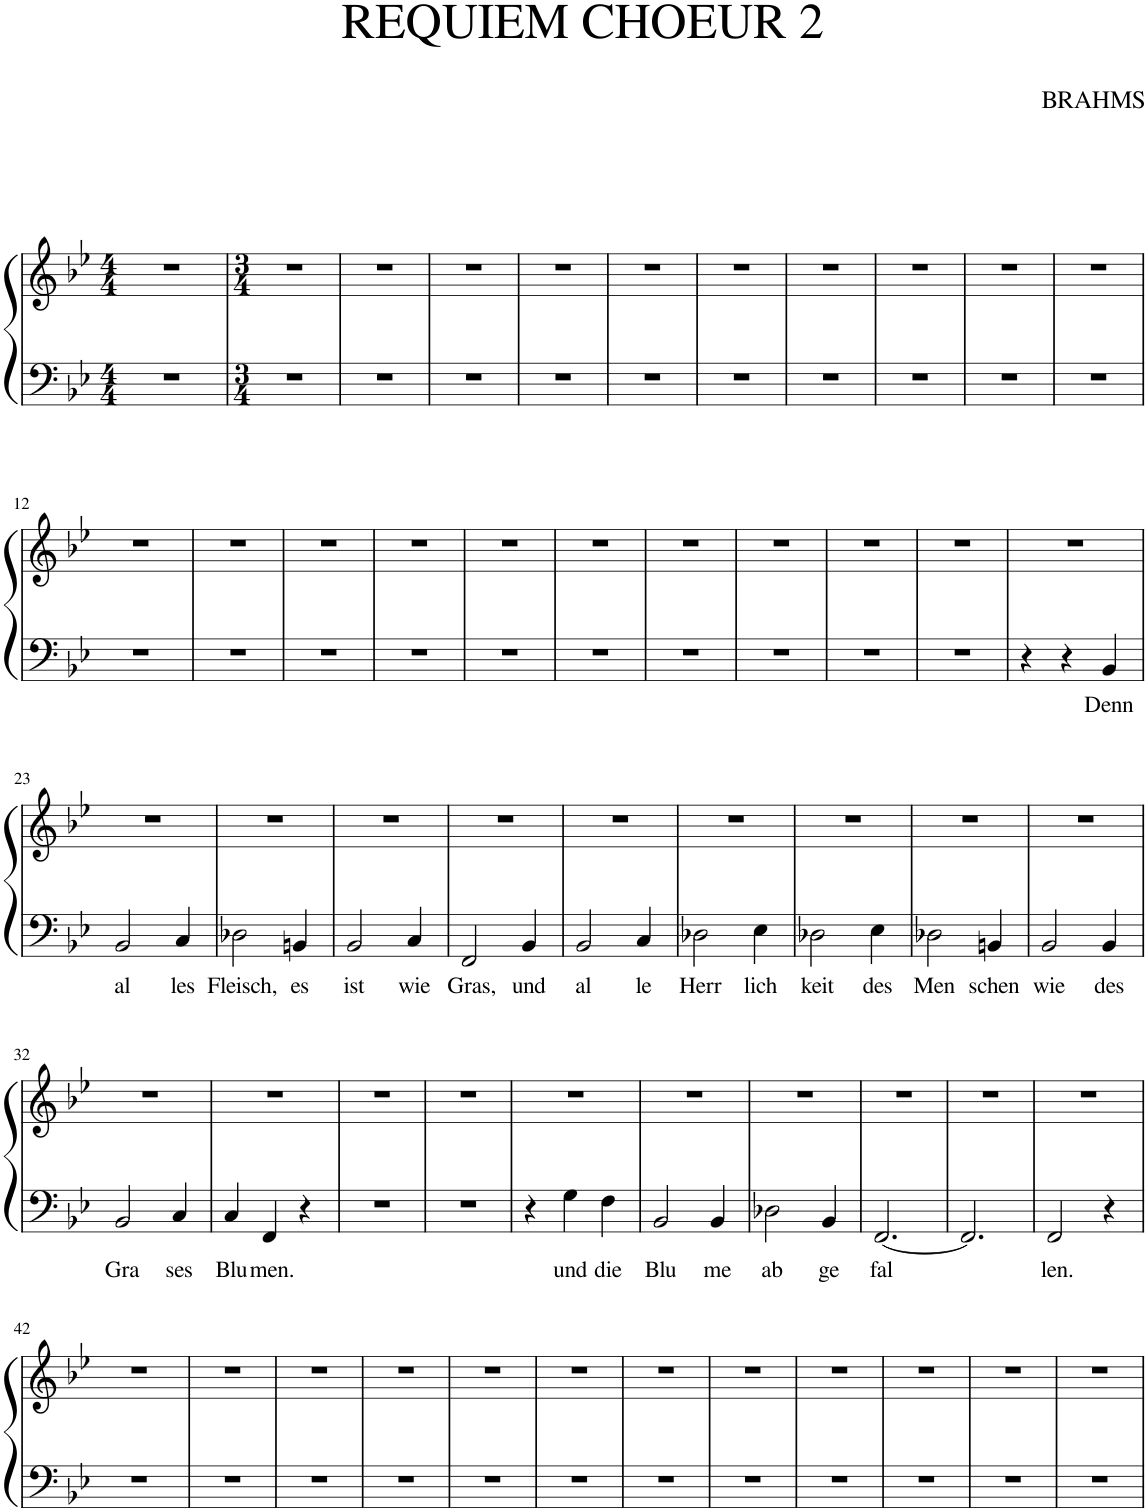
**kern	**text	**kern
*part1	*part1	*part1
*staff2	*staff2	*staff1
*I"Piano	*	*
*I'Pno.	*	*
*clefF4	*	*clefG2
*k[b-e-]	*	*k[b-e-]
*M4/4	*	*M4/4
=1	=1	=1
1r	.	1r
=2	=2	=2
*M3/4	*	*M3/4
2.r	.	2.r
=3	=3	=3
2.r	.	2.r
=4	=4	=4
2.r	.	2.r
=5	=5	=5
2.r	.	2.r
=6	=6	=6
2.r	.	2.r
=7	=7	=7
2.r	.	2.r
=8	=8	=8
2.r	.	2.r
=9	=9	=9
2.r	.	2.r
=10	=10	=10
2.r	.	2.r
=11	=11	=11
2.r	.	2.r
!!LO:LB:g=z
=12	=12	=12
2.r	.	2.r
=13	=13	=13
2.r	.	2.r
=14	=14	=14
2.r	.	2.r
=15	=15	=15
2.r	.	2.r
=16	=16	=16
2.r	.	2.r
=17	=17	=17
2.r	.	2.r
=18	=18	=18
2.r	.	2.r
=19	=19	=19
2.r	.	2.r
=20	=20	=20
2.r	.	2.r
=21	=21	=21
2.r	.	2.r
=22	=22	=22
4r	.	2.r
4r	.	.
!	!LO:LY:b	!
4BB-/	Denn	.
!!LO:LB:g=z
=23	=23	=23
!	!LO:LY:b	!
2BB-/	al	2.r
!	!LO:LY:b	!
4C/	les	.
=24	=24	=24
!	!LO:LY:b	!
2D-X\	Fleisch,	2.r
!	!LO:LY:b	!
4BBn/	es	.
=25	=25	=25
!	!LO:LY:b	!
2BB-/	ist	2.r
!	!LO:LY:b	!
4C/	wie	.
=26	=26	=26
!	!LO:LY:b	!
2FF/	Gras,	2.r
!	!LO:LY:b	!
4BB-/	und	.
=27	=27	=27
!	!LO:LY:b	!
2BB-/	al	2.r
!	!LO:LY:b	!
4C/	le	.
=28	=28	=28
!	!LO:LY:b	!
2D-X\	Herr	2.r
!	!LO:LY:b	!
4E-\	lich	.
=29	=29	=29
!	!LO:LY:b	!
2D-X\	keit	2.r
!	!LO:LY:b	!
4E-\	des	.
=30	=30	=30
!	!LO:LY:b	!
2D-X\	Men	2.r
!	!LO:LY:b	!
4BBn/	schen	.
=31	=31	=31
!	!LO:LY:b	!
2BB-/	wie	2.r
!	!LO:LY:b	!
4BB-/	des	.
!!LO:LB:g=z
=32	=32	=32
!	!LO:LY:b	!
2BB-/	Gra	2.r
!	!LO:LY:b	!
4C/	ses	.
=33	=33	=33
!	!LO:LY:b	!
4C/	Blu	2.r
!	!LO:LY:b	!
4FF/	men.	.
4r	.	.
=34	=34	=34
2.r	.	2.r
=35	=35	=35
2.r	.	2.r
=36	=36	=36
4r	.	2.r
!	!LO:LY:b	!
4G\	und	.
!	!LO:LY:b	!
4F\	die	.
=37	=37	=37
!	!LO:LY:b	!
2BB-/	Blu	2.r
!	!LO:LY:b	!
4BB-/	me	.
=38	=38	=38
!	!LO:LY:b	!
2D-X\	ab	2.r
!	!LO:LY:b	!
4BB-/	ge	.
=39	=39	=39
!	!LO:LY:b	!
[2.FF/	fal	2.r
=40	=40	=40
2.FF/]	.	2.r
=41	=41	=41
!	!LO:LY:b	!
2FF/	len.	2.r
4r	.	.
!!LO:LB:g=z
=42	=42	=42
2.r	.	2.r
=43	=43	=43
2.r	.	2.r
=44	=44	=44
2.r	.	2.r
=45	=45	=45
2.r	.	2.r
=46	=46	=46
2.r	.	2.r
=47	=47	=47
2.r	.	2.r
=48	=48	=48
2.r	.	2.r
=49	=49	=49
2.r	.	2.r
=50	=50	=50
2.r	.	2.r
=51	=51	=51
2.r	.	2.r
=52	=52	=52
2.r	.	2.r
=53	=53	=53
2.r	.	2.r
=	=	=
*-	*-	*-
